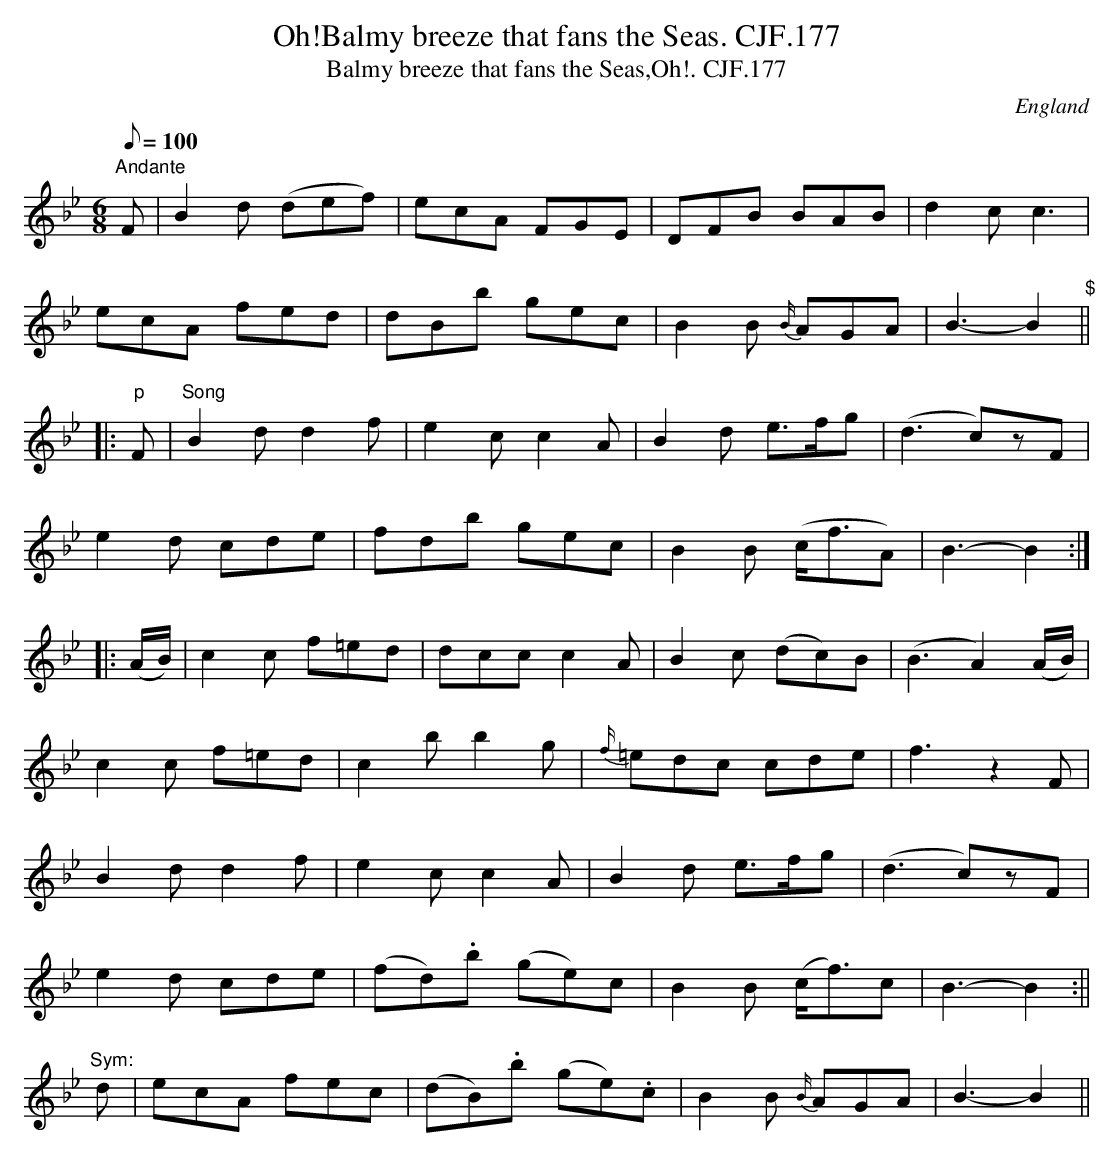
X:1
T:Oh!Balmy breeze that fans the Seas. CJF.177
T:Balmy breeze that fans the Seas,Oh!. CJF.177
M:6/8
L:1/8
Q:100
O:England
K:Bb
"Andante"F|B2d (def)|ecA FGE|DFB BAB|d2cc3|!
ecA fed|dBb gec|B2B {B/}AGA|B3-B2"$"||:!
"p"F|"Song"B2dd2f|e2cc2A|B2d e>fg|(d3c)zF|!
e2d cde|fdb gec|B2B (c<fA)|B3-B2:||:!
(A/B/)|c2c f=ed|dccc2A|B2c (dc)B|(B3A2)(A/B/)|!
c2c f=ed|c2bb2g|{f/}=edc cde|hf3z2F|!
B2dd2f|e2cc2A|B2d e>fg|(d3c)zF|!
e2d cde|(fd).b (ge)c|B2B (c<f)c|B3-B2:||!
"Sym:"d|ecA fec|(dB).b (ge).c|B2B {B/}AGA|B3-B2||
